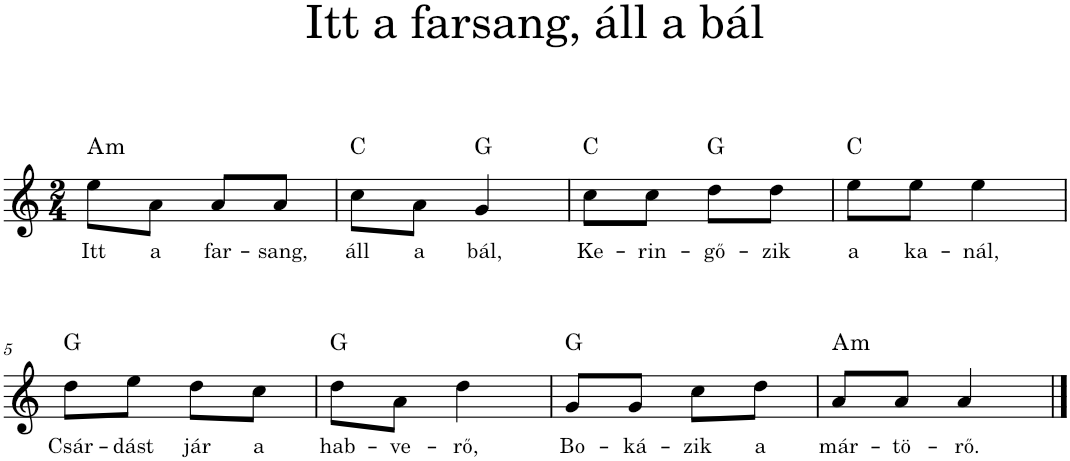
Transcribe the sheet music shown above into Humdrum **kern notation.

**kern	**text	**harte
*part1	*part1	*part1
*staff1	*staff1	*
*I"Piano	*	*
*I'Pno.	*	*
*clefG2	*	*
*k[]	*	*
*M2/4	*	*
=1	=1	=1
!	!LO:LY:b	!LO:H:kt=m
8ee\L	Itt	A:min
!	!LO:LY:b	!
8a\J	a	.
!	!LO:LY:b	!
8a/L	far-	.
!	!LO:LY:b	!
8a/J	-sang,	.
=2	=2	=2
!	!LO:LY:b	!
8cc\L	áll	C:maj
!	!LO:LY:b	!
8a\J	a	.
!	!LO:LY:b	!
4g/	bál,	G:maj
=3	=3	=3
!	!LO:LY:b	!
8cc\L	Ke-	C:maj
!	!LO:LY:b	!
8cc\J	-rin-	.
!	!LO:LY:b	!
8dd\L	-gő-	G:maj
!	!LO:LY:b	!
8dd\J	-zik	.
=4	=4	=4
!	!LO:LY:b	!
8ee\L	a	C:maj
!	!LO:LY:b	!
8ee\J	ka-	.
!	!LO:LY:b	!
4ee\	-nál,	.
!!LO:LB:g=z
=5	=5	=5
!	!LO:LY:b	!
8dd\L	Csár-	G:maj
!	!LO:LY:b	!
8ee\J	-dást	.
!	!LO:LY:b	!
8dd\L	jár	.
!	!LO:LY:b	!
8cc\J	a	.
=6	=6	=6
!	!LO:LY:b	!
8dd\L	hab-	G:maj
!	!LO:LY:b	!
8a\J	-ve-	.
!	!LO:LY:b	!
4dd\	-rő,	.
=7	=7	=7
!	!LO:LY:b	!
8g/L	Bo-	G:maj
!	!LO:LY:b	!
8g/J	-ká-	.
!	!LO:LY:b	!
8cc\L	-zik	.
!	!LO:LY:b	!
8dd\J	a	.
=8	=8	=8
!	!LO:LY:b	!LO:H:kt=m
8a/L	már-	A:min
!	!LO:LY:b	!
8a/J	-tö-	.
!	!LO:LY:b	!
4a/	-rő.	.
==	==	==
*-	*-	*-
